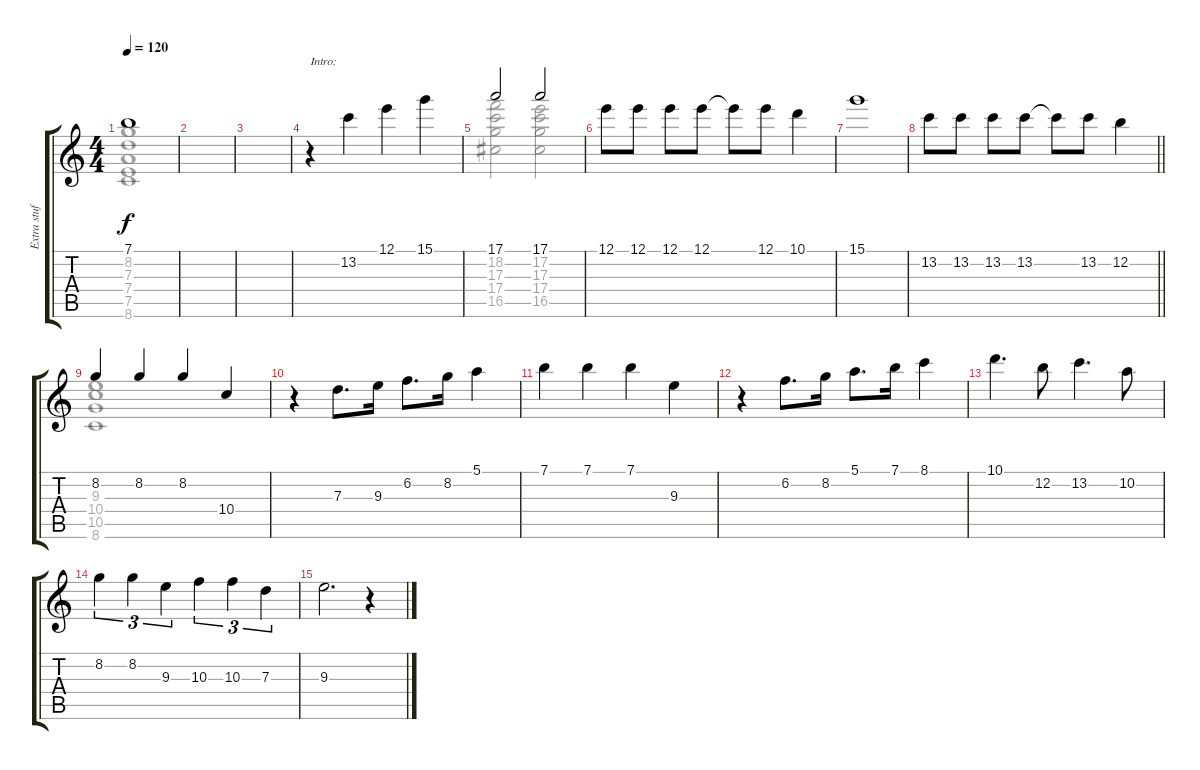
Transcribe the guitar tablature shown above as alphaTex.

\track ("Extra stuff" "Extra stuf") {mute instrument electricguitarjazz}
\staff {score tabs}
\tuning (E4 B3 G3 D3 A2 E2) {hide}
\voice
\ts (4 4)
\tempo 120
\clef g2
\ks c
7.1.1{dy f} |
|
|
r.4{txt "Intro:"} 13.2.4 12.1.4 15.1.4 |
17.1.2 17.1.2 |
12.1.8 12.1.8 12.1.8 12.1.8 12.1{t}.8 12.1.8 10.1.4 |
15.1.1 |
\barLineRight lightlight
13.2.8 13.2.8 13.2.8 13.2.8 13.2{t}.8 13.2.8 12.2.4 |
8.2.4 8.2.4 8.2.4 10.4.4 |
r.4 7.3.8{d} 9.3.16 6.2.8{d} 8.2.16 5.1.4 |
7.1.4 7.1.4 7.1.4 9.3.4 |
r.4 6.2.8{d} 8.2.16 5.1.8{d} 7.1.16 8.1.4 |
10.1.4{d} 12.2.8 13.2.4{d} 10.2.8 |
8.2.4{tu (3 2)} 8.2.4{tu (3 2)} 9.3.4{tu (3 2)} 10.3.4{tu (3 2)} 10.3.4{tu (3 2)} 7.3.4{tu (3 2)} |
9.3.2{d} r.4 |
\voice
\clef g2
\ottava regular
\simile none
\ks c
(8.2 7.3 7.4 7.5 8.6).1{dy f} |
|
|
|
(18.2 17.3 17.4 16.5).2 (17.2 17.3 17.4 16.5).2 |
|
|
\barLineRight lightlight
|
(9.3 10.4 10.5 8.6).1 |
|
|
|
|
|
|
